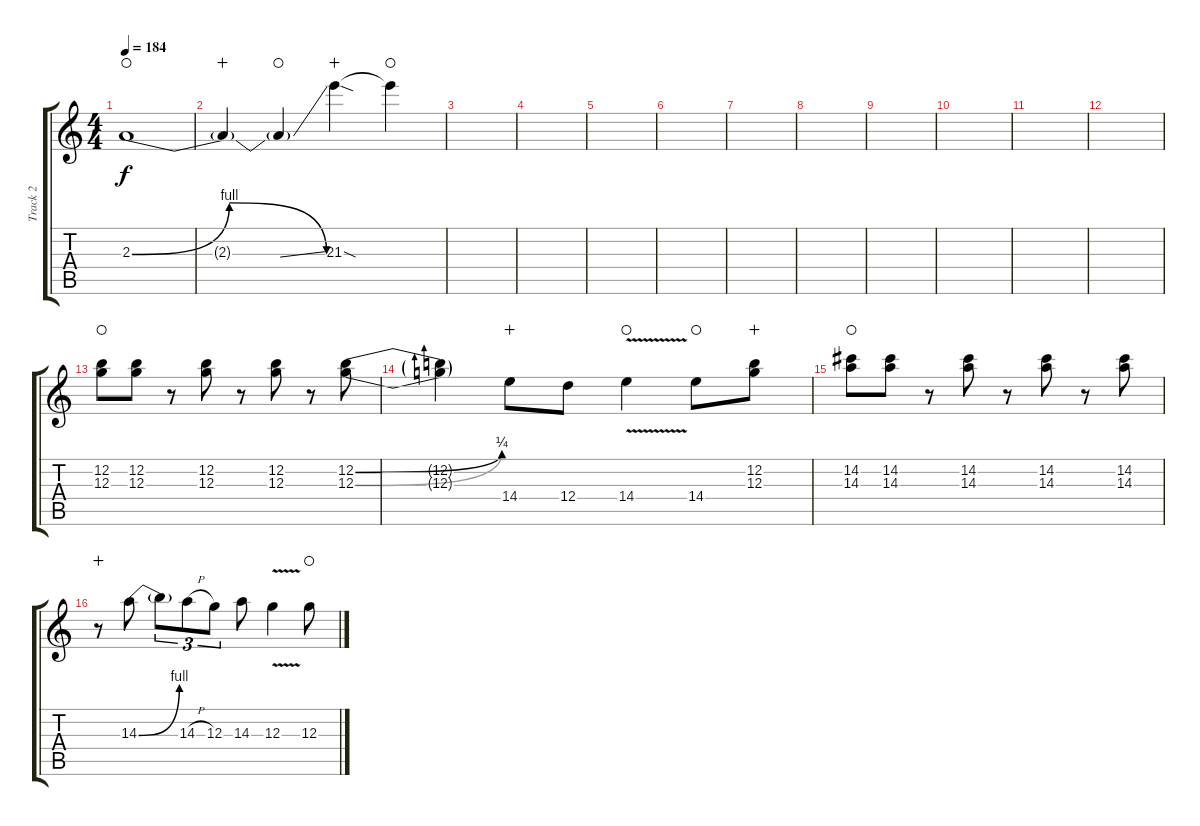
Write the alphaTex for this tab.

\track ("Track 2" "Track 2") {solo instrument distortionguitar}
\staff {score tabs}
\tuning (E4 B3 G3 D3 A2 E2) {hide}
\ts (4 4)
\tempo 184
\clef g2
\ks c
2.3{be (bendrelease 0 0 10 4 45 4 60 0)}.1{dy f waho} |
2.3{t}.4{wahc} 2.3{ss t}.4{waho} 21.3{sod}.4{wahc} 21.3{t}.4{waho} |
|
|
|
|
|
|
|
|
|
|
(12.2 12.3).8{waho} (12.2 12.3).8 r.8 (12.2 12.3).8 r.8 (12.2 12.3).8 r.8 (12.2{be (bend 0 0 60 1)} 12.3{be (bend 0 0 60 1)}).8 |
(12.2{t} 12.3{t}).4 14.4.8{wahc} 12.4.8 14.4{v}.4{waho} 14.4.8{waho} (12.2 12.3).8{wahc} |
(14.2 14.3).8{waho} (14.2 14.3).8 r.8 (14.2 14.3).8 r.8 (14.2 14.3).8 r.8 (14.2 14.3).8 |
r.8{wahc} 14.3{be (bend 0 0 60 4)}.8 14.3{t}.8{tu (3 2)} 14.3{h}.8{tu (3 2)} 12.3.8{tu (3 2)} 14.3.8 12.3{v}.4 12.3.8{waho}
